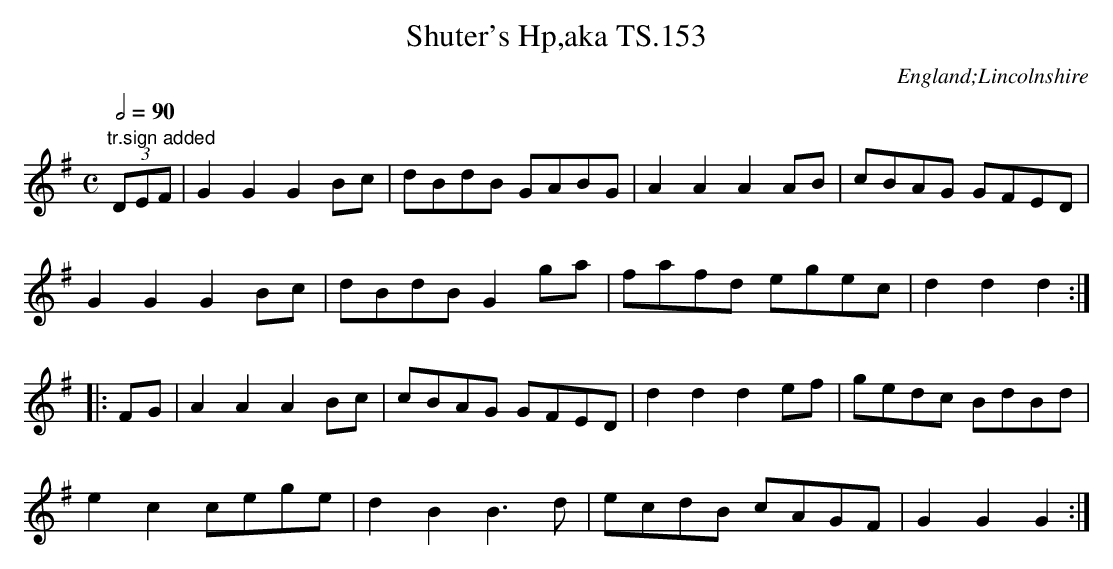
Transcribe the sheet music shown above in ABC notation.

X:1
T:Shuter's Hp,aka TS.153
M:C
L:1/8
Q:1/2=90
O:England;Lincolnshire
K:G
"tr.sign added"(3DEF|G2G2G2Bc|dBdB GABG|A2A2A2AB|cBAG GFED|
G2G2G2Bc|sdBdB G2ga|fafd egec|d2d2d2:|
|:FG|A2A2A2Bc|cBAG GFED|d2d2d2ef|gedc BdBd|
e2c2 cege|d2B2B3d|ecdB cAGF|G2G2G2:|]
